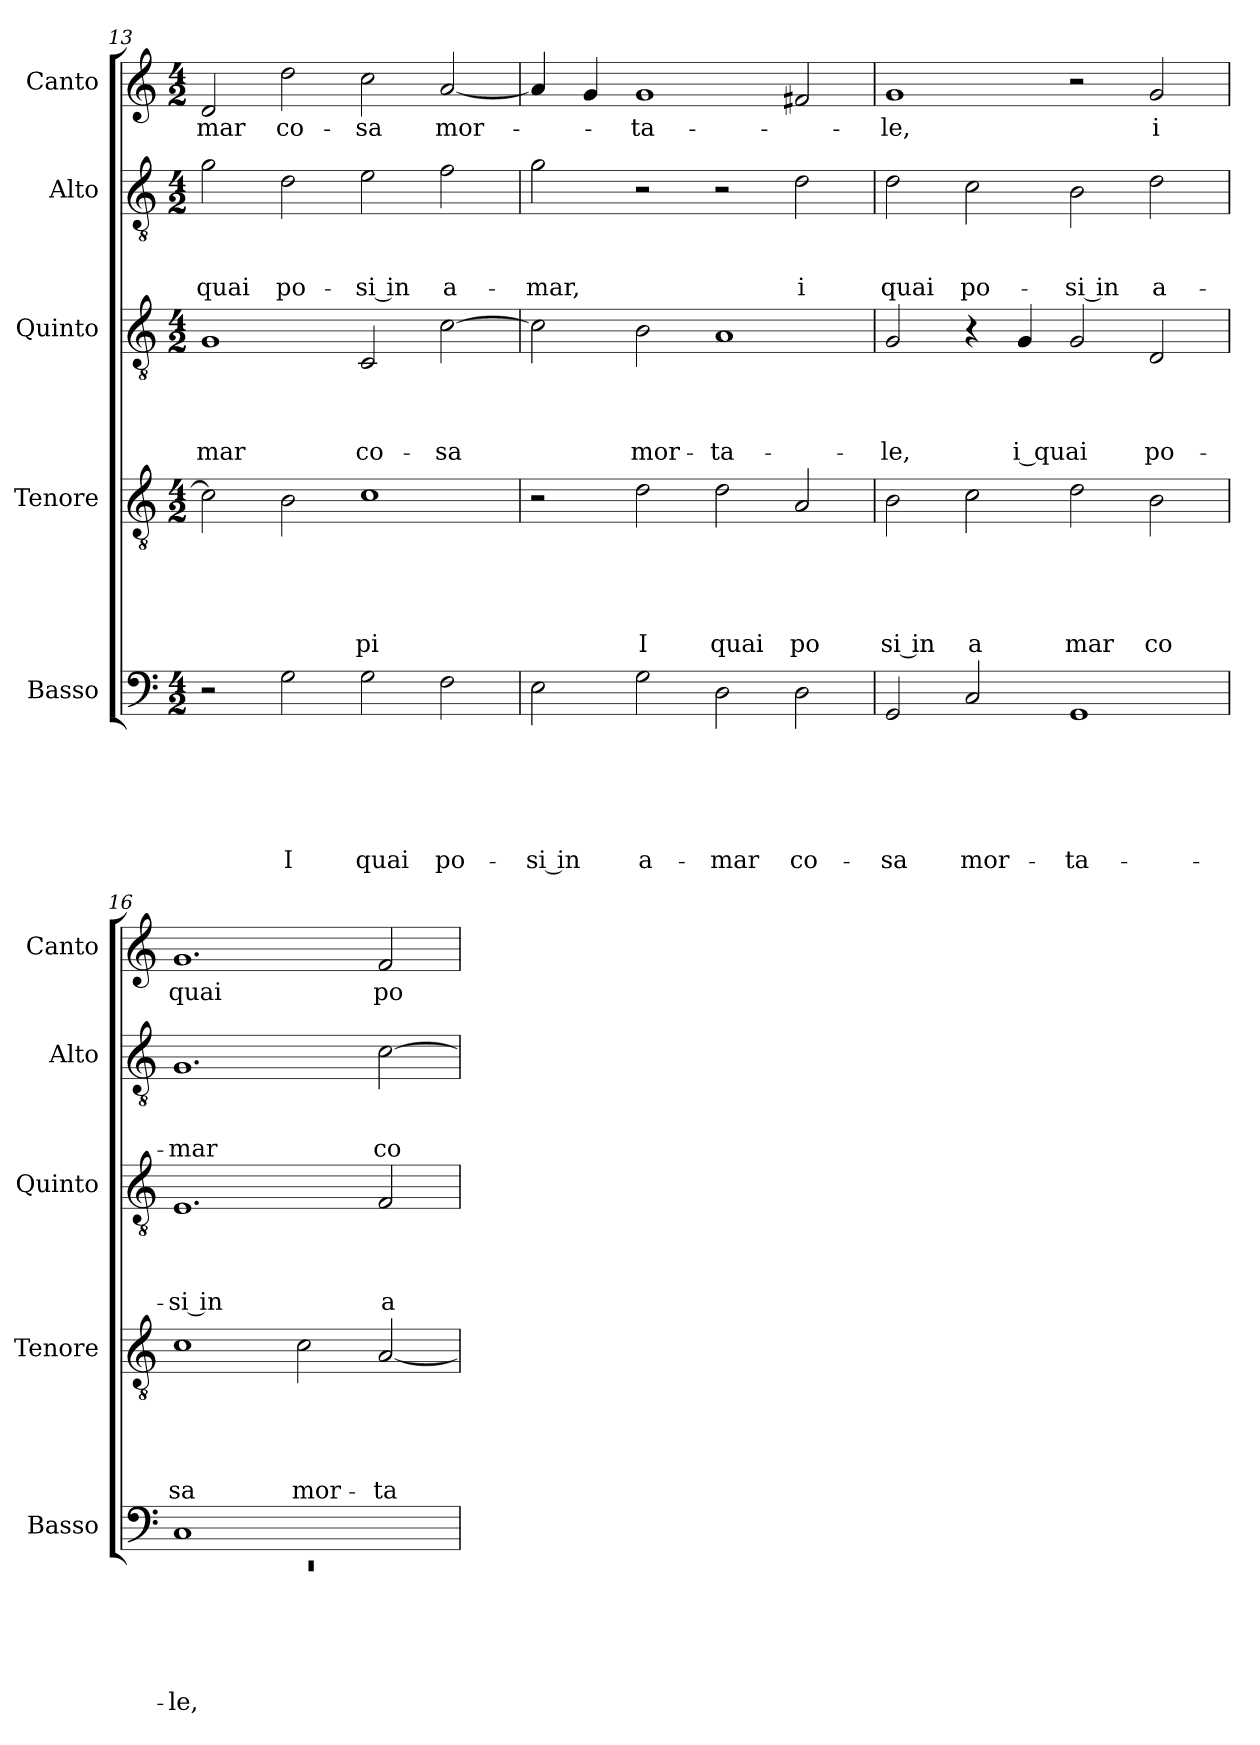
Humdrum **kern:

**kern	**text	**text	**text	**text	**text	**text	**kern	**text	**text	**text	**text	**text	**kern	**text	**text	**text	**text	**kern	**text	**text	**text	**kern	**text
*part5	*part5	*part5	*part5	*part5	*part5	*part5	*part4	*part4	*part4	*part4	*part4	*part4	*part3	*part3	*part3	*part3	*part3	*part2	*part2	*part2	*part2	*part1	*part1
*staff5	*staff5	*staff5	*staff5	*staff5	*staff5	*staff5	*staff4	*staff4	*staff4	*staff4	*staff4	*staff4	*staff3	*staff3	*staff3	*staff3	*staff3	*staff2	*staff2	*staff2	*staff2	*staff1	*staff1
*I"Basso	*	*	*	*	*	*	*I"Tenore	*	*	*	*	*	*I"Quinto	*	*	*	*	*I"Alto	*	*	*	*I"Canto	*
*I'Basso	*	*	*	*	*	*	*I'Tenore	*	*	*	*	*	*I'Quinto	*	*	*	*	*I'Alto	*	*	*	*I'Canto	*
*clefF4	*	*	*	*	*	*	*clefGv2	*	*	*	*	*	*clefGv2	*	*	*	*	*clefGv2	*	*	*	*clefG2	*
*k[]	*	*	*	*	*	*	*k[]	*	*	*	*	*	*k[]	*	*	*	*	*k[]	*	*	*	*k[]	*
*C:	*	*	*	*	*	*	*C:	*	*	*	*	*	*C:	*	*	*	*	*C:	*	*	*	*C:	*
*M4/2	*	*	*	*	*	*	*M4/2	*	*	*	*	*	*M4/2	*	*	*	*	*M4/2	*	*	*	*M4/2	*
=13	=13	=13	=13	=13	=13	=13	=13	=13	=13	=13	=13	=13	=13	=13	=13	=13	=13	=13	=13	=13	=13	=13	=13
!	!	!	!	!	!	!	!	!	!	!	!	!	!	!	!	!	!LO:LY:b	!	!	!	!LO:LY:b	!	!LO:LY:b
2r	.	.	.	.	.	.	2c\]	.	.	.	.	.	1G	.	.	.	-mar	2g\	.	.	quai	2d/	-mar
!	!	!	!	!	!	!LO:LY:b	!	!	!	!	!	!	!	!	!	!	!	!	!	!	!LO:LY:b	!	!LO:LY:b
2G\	.	.	.	.	.	I	2B\	.	.	.	.	.	.	.	.	.	.	2d\	.	.	po-	2dd\	co-
!	!	!	!	!	!	!LO:LY:b	!	!	!	!	!	!LO:LY:b	!	!	!	!	!LO:LY:b	!	!	!	!LO:LY:b:rj	!	!LO:LY:b
2G\	.	.	.	.	.	quai	1c	.	.	.	.	pi	2C/	.	.	.	co-	2e\	.	.	-si in	2cc\	-sa
!	!	!	!	!	!	!LO:LY:b	!	!	!	!	!	!	!	!	!	!	!LO:LY:b	!	!	!	!LO:LY:b	!	!LO:LY:b
2F\	.	.	.	.	.	po-	.	.	.	.	.	.	[>2c\	.	.	.	-sa	2f\	.	.	a-	[<2a/	mor-
=14	=14	=14	=14	=14	=14	=14	=14	=14	=14	=14	=14	=14	=14	=14	=14	=14	=14	=14	=14	=14	=14	=14	=14
!	!	!	!	!	!	!LO:LY:b:rj	!	!	!	!	!	!	!	!	!	!	!	!	!	!	!LO:LY:b	!	!
2E\	.	.	.	.	.	-si in	2r	.	.	.	.	.	2c\]	.	.	.	.	2g\	.	.	-mar,	4a/]	.
.	.	.	.	.	.	.	.	.	.	.	.	.	.	.	.	.	.	.	.	.	.	4g/	.
!	!	!	!	!	!	!LO:LY:b	!	!	!	!	!	!LO:LY:b	!	!	!	!	!LO:LY:b	!	!	!	!	!	!LO:LY:b
2G\	.	.	.	.	.	a-	2d\	.	.	.	.	I	2B\	.	.	.	mor-	2r	.	.	.	1g	-ta-
!	!	!	!	!	!	!LO:LY:b	!	!	!	!	!	!LO:LY:b	!	!	!	!	!LO:LY:b	!	!	!	!	!	!
2D\	.	.	.	.	.	-mar	2d\	.	.	.	.	quai	1A	.	.	.	-ta-	2r	.	.	.	.	.
!	!	!	!	!	!	!LO:LY:b	!	!	!	!	!	!LO:LY:b	!	!	!	!	!	!	!	!	!LO:LY:b	!	!
2D\	.	.	.	.	.	co-	2A/	.	.	.	.	po	.	.	.	.	.	2d\	.	.	i	2f#/	.
=15	=15	=15	=15	=15	=15	=15	=15	=15	=15	=15	=15	=15	=15	=15	=15	=15	=15	=15	=15	=15	=15	=15	=15
!	!	!	!	!	!	!LO:LY:b	!	!	!	!	!	!LO:LY:b:rj	!	!	!	!	!LO:LY:b	!	!	!	!LO:LY:b	!	!LO:LY:b
2GG/	.	.	.	.	.	-sa	2B\	.	.	.	.	si in	2G/	.	.	.	-le,	2d\	.	.	quai	1g	-le,
!	!	!	!	!	!	!LO:LY:b	!	!	!	!	!	!LO:LY:b	!	!	!	!	!	!	!	!	!LO:LY:b	!	!
2C/	.	.	.	.	.	mor-	2c\	.	.	.	.	a	4r	.	.	.	.	2c\	.	.	po-	.	.
!	!	!	!	!	!	!	!	!	!	!	!	!	!	!	!	!	!LO:LY:b	!	!	!	!	!	!
.	.	.	.	.	.	.	.	.	.	.	.	.	4G/	.	.	.	i quai	.	.	.	.	.	.
!	!	!	!	!	!	!LO:LY:b	!	!	!	!	!	!LO:LY:b	!	!	!	!	!	!	!	!	!LO:LY:b:rj	!	!
1GG	.	.	.	.	.	-ta-	2d\	.	.	.	.	mar	2G/	.	.	.	.	2B\	.	.	-si in	2r	.
!	!	!	!	!	!	!	!	!	!	!	!	!LO:LY:b	!	!	!	!	!LO:LY:b	!	!	!	!LO:LY:b	!	!LO:LY:b
.	.	.	.	.	.	.	2B\	.	.	.	.	co	2D/	.	.	.	po-	2d\	.	.	a-	2g/	i
!!LO:LB:g=z
=16	=16	=16	=16	=16	=16	=16	=16	=16	=16	=16	=16	=16	=16	=16	=16	=16	=16	=16	=16	=16	=16	=16	=16
*^	*	*	*	*	*	*	*	*	*	*	*	*	*	*	*	*	*	*	*	*	*	*	*
!	!LO:N:vis=1	!	!	!	!	!	!LO:LY:b	!	!	!	!	!	!LO:LY:b	!	!	!	!	!LO:LY:b:rj	!	!	!	!LO:LY:b	!	!LO:LY:b
1C	0rEE	.	.	.	.	.	-le,	1c	.	.	.	.	sa	1.E	.	.	.	-si in	1.G	.	.	-mar	1.g	quai
!	!	!	!	!	!	!	!	!	!	!	!	!	!LO:LY:b	!	!	!	!	!	!	!	!	!	!	!
1ryy	.	.	.	.	.	.	.	2c\	.	.	.	.	mor-	.	.	.	.	.	.	.	.	.	.	.
!	!	!	!	!	!	!	!	!	!	!	!	!	!LO:LY:b	!	!	!	!	!LO:LY:b	!	!	!	!LO:LY:b	!	!LO:LY:b
.	.	.	.	.	.	.	.	[<2A/	.	.	.	.	-ta-	2F/	.	.	.	a	[>2c\	.	.	co	2f/	po
*v	*v	*	*	*	*	*	*	*	*	*	*	*	*	*	*	*	*	*	*	*	*	*	*	*
=	=	=	=	=	=	=	=	=	=	=	=	=	=	=	=	=	=	=	=	=	=	=	=
*-	*-	*-	*-	*-	*-	*-	*-	*-	*-	*-	*-	*-	*-	*-	*-	*-	*-	*-	*-	*-	*-	*-	*-
